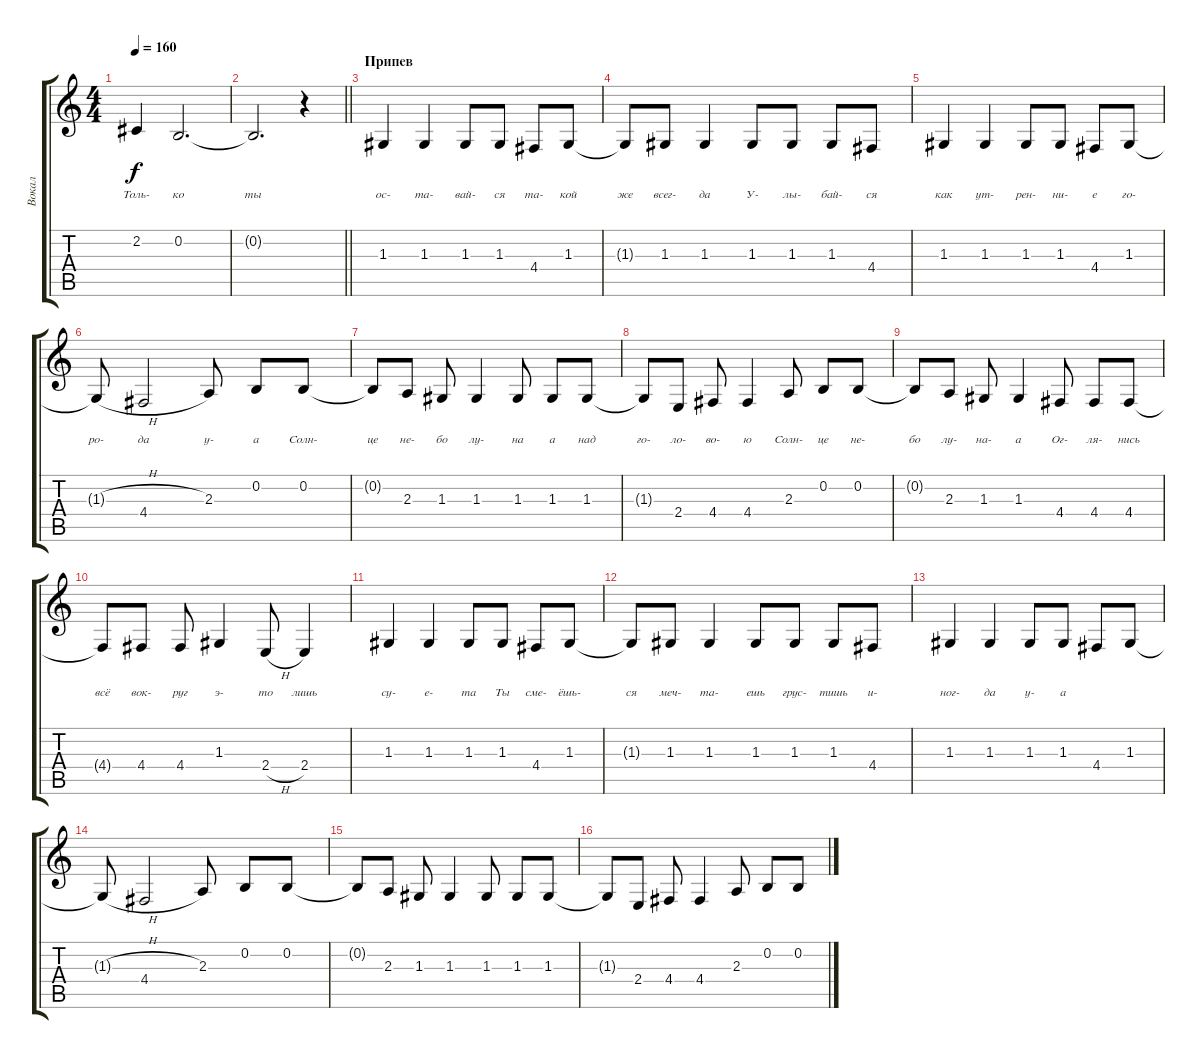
\track ("Вокал" "Вокал") {instrument lead2sawtooth}
\staff {score tabs}
\tuning (E4 B3 G3 D3 A2 E2) {hide}
\ts (4 4)
\tempo 160
\clef g2
\ks c
2.2{t}.4{lyrics (0 "") lyrics (1 "Толь-") lyrics (2 "") lyrics (3 "") lyrics (4 "") dy f} 0.2.2{d lyrics (0 "") lyrics (1 "ко") lyrics (2 "") lyrics (3 "") lyrics (4 "")} |
\barLineRight lightlight
0.2{t}.2{d lyrics (0 "") lyrics (1 "ты") lyrics (2 "") lyrics (3 "") lyrics (4 "")} r.4 |
\section ("" "Припев")
1.3.4{lyrics (0 "") lyrics (1 "ос-") lyrics (2 "") lyrics (3 "") lyrics (4 "")} 1.3.4{lyrics (0 "") lyrics (1 "та-") lyrics (2 "") lyrics (3 "") lyrics (4 "")} 1.3.8{lyrics (0 "") lyrics (1 "вай-") lyrics (2 "") lyrics (3 "") lyrics (4 "")} 1.3.8{lyrics (0 "") lyrics (1 "ся") lyrics (2 "") lyrics (3 "") lyrics (4 "")} 4.4.8{lyrics (0 "") lyrics (1 "та-") lyrics (2 "") lyrics (3 "") lyrics (4 "")} 1.3.8{lyrics (0 "") lyrics (1 "кой") lyrics (2 "") lyrics (3 "") lyrics (4 "")} |
1.3{t}.8{lyrics (0 "") lyrics (1 "же") lyrics (2 "") lyrics (3 "") lyrics (4 "")} 1.3.8{lyrics (0 "") lyrics (1 "всег-") lyrics (2 "") lyrics (3 "") lyrics (4 "")} 1.3.4{lyrics (0 "") lyrics (1 "да") lyrics (2 "") lyrics (3 "") lyrics (4 "")} 1.3.8{lyrics (0 "") lyrics (1 "У-") lyrics (2 "") lyrics (3 "") lyrics (4 "")} 1.3.8{lyrics (0 "") lyrics (1 "лы-") lyrics (2 "") lyrics (3 "") lyrics (4 "")} 1.3.8{lyrics (0 "") lyrics (1 "бай-") lyrics (2 "") lyrics (3 "") lyrics (4 "")} 4.4.8{lyrics (0 "") lyrics (1 "ся") lyrics (2 "") lyrics (3 "") lyrics (4 "")} |
1.3.4{lyrics (0 "") lyrics (1 "как") lyrics (2 "") lyrics (3 "") lyrics (4 "")} 1.3.4{lyrics (0 "") lyrics (1 "ут-") lyrics (2 "") lyrics (3 "") lyrics (4 "")} 1.3.8{lyrics (0 "") lyrics (1 "рен-") lyrics (2 "") lyrics (3 "") lyrics (4 "")} 1.3.8{lyrics (0 "") lyrics (1 "ни-") lyrics (2 "") lyrics (3 "") lyrics (4 "")} 4.4.8{lyrics (0 "") lyrics (1 "е") lyrics (2 "") lyrics (3 "") lyrics (4 "")} 1.3.8{lyrics (0 "") lyrics (1 "го-") lyrics (2 "") lyrics (3 "") lyrics (4 "")} |
1.3{h t}.8{lyrics (0 "") lyrics (1 "ро-") lyrics (2 "") lyrics (3 "") lyrics (4 "")} 4.4.2{lyrics (0 "") lyrics (1 "да") lyrics (2 "") lyrics (3 "") lyrics (4 "")} 2.3.8{lyrics (0 "") lyrics (1 "у-") lyrics (2 "") lyrics (3 "") lyrics (4 "")} 0.2.8{lyrics (0 "") lyrics (1 "а") lyrics (2 "") lyrics (3 "") lyrics (4 "")} 0.2.8{lyrics (0 "") lyrics (1 "Солн-") lyrics (2 "") lyrics (3 "") lyrics (4 "")} |
0.2{t}.8{lyrics (0 "") lyrics (1 "це") lyrics (2 "") lyrics (3 "") lyrics (4 "")} 2.3.8{lyrics (0 "") lyrics (1 "не-") lyrics (2 "") lyrics (3 "") lyrics (4 "")} 1.3.8{lyrics (0 "") lyrics (1 "бо") lyrics (2 "") lyrics (3 "") lyrics (4 "")} 1.3.4{lyrics (0 "") lyrics (1 "лу-") lyrics (2 "") lyrics (3 "") lyrics (4 "")} 1.3.8{lyrics (0 "") lyrics (1 "на") lyrics (2 "") lyrics (3 "") lyrics (4 "")} 1.3.8{lyrics (0 "") lyrics (1 "а") lyrics (2 "") lyrics (3 "") lyrics (4 "")} 1.3.8{lyrics (0 "") lyrics (1 "над") lyrics (2 "") lyrics (3 "") lyrics (4 "")} |
1.3{t}.8{lyrics (0 "") lyrics (1 "го-") lyrics (2 "") lyrics (3 "") lyrics (4 "")} 2.4.8{lyrics (0 "") lyrics (1 "ло-") lyrics (2 "") lyrics (3 "") lyrics (4 "")} 4.4.8{lyrics (0 "") lyrics (1 "во-") lyrics (2 "") lyrics (3 "") lyrics (4 "")} 4.4.4{lyrics (0 "") lyrics (1 "ю") lyrics (2 "") lyrics (3 "") lyrics (4 "")} 2.3.8{lyrics (0 "") lyrics (1 "Солн-") lyrics (2 "") lyrics (3 "") lyrics (4 "")} 0.2.8{lyrics (0 "") lyrics (1 "це") lyrics (2 "") lyrics (3 "") lyrics (4 "")} 0.2.8{lyrics (0 "") lyrics (1 "не-") lyrics (2 "") lyrics (3 "") lyrics (4 "")} |
0.2{t}.8{lyrics (0 "") lyrics (1 "бо") lyrics (2 "") lyrics (3 "") lyrics (4 "")} 2.3.8{lyrics (0 "") lyrics (1 "лу-") lyrics (2 "") lyrics (3 "") lyrics (4 "")} 1.3.8{lyrics (0 "") lyrics (1 "на-") lyrics (2 "") lyrics (3 "") lyrics (4 "")} 1.3.4{lyrics (0 "") lyrics (1 "а") lyrics (2 "") lyrics (3 "") lyrics (4 "")} 4.4.8{lyrics (0 "") lyrics (1 "Ог-") lyrics (2 "") lyrics (3 "") lyrics (4 "")} 4.4.8{lyrics (0 "") lyrics (1 "ля-") lyrics (2 "") lyrics (3 "") lyrics (4 "")} 4.4.8{lyrics (0 "") lyrics (1 "нись") lyrics (2 "") lyrics (3 "") lyrics (4 "")} |
4.4{t}.8{lyrics (0 "") lyrics (1 "всё") lyrics (2 "") lyrics (3 "") lyrics (4 "")} 4.4.8{lyrics (0 "") lyrics (1 "вок-") lyrics (2 "") lyrics (3 "") lyrics (4 "")} 4.4.8{lyrics (0 "") lyrics (1 "руг") lyrics (2 "") lyrics (3 "") lyrics (4 "")} 1.3.4{lyrics (0 "") lyrics (1 "э-") lyrics (2 "") lyrics (3 "") lyrics (4 "")} 2.4{h}.8{lyrics (0 "") lyrics (1 "то") lyrics (2 "") lyrics (3 "") lyrics (4 "")} 2.4.4{lyrics (0 "") lyrics (1 "лишь") lyrics (2 "") lyrics (3 "") lyrics (4 "")} |
1.3.4{lyrics (0 "") lyrics (1 "су-") lyrics (2 "") lyrics (3 "") lyrics (4 "")} 1.3.4{lyrics (0 "") lyrics (1 "е-") lyrics (2 "") lyrics (3 "") lyrics (4 "")} 1.3.8{lyrics (0 "") lyrics (1 "та") lyrics (2 "") lyrics (3 "") lyrics (4 "")} 1.3.8{lyrics (0 "") lyrics (1 "Ты") lyrics (2 "") lyrics (3 "") lyrics (4 "")} 4.4.8{lyrics (0 "") lyrics (1 "сме-") lyrics (2 "") lyrics (3 "") lyrics (4 "")} 1.3.8{lyrics (0 "") lyrics (1 "ёшь-") lyrics (2 "") lyrics (3 "") lyrics (4 "")} |
1.3{t}.8{lyrics (0 "") lyrics (1 "ся") lyrics (2 "") lyrics (3 "") lyrics (4 "")} 1.3.8{lyrics (0 "") lyrics (1 "меч-") lyrics (2 "") lyrics (3 "") lyrics (4 "")} 1.3.4{lyrics (0 "") lyrics (1 "та-") lyrics (2 "") lyrics (3 "") lyrics (4 "")} 1.3.8{lyrics (0 "") lyrics (1 "ешь") lyrics (2 "") lyrics (3 "") lyrics (4 "")} 1.3.8{lyrics (0 "") lyrics (1 "грус-") lyrics (2 "") lyrics (3 "") lyrics (4 "")} 1.3.8{lyrics (0 "") lyrics (1 "тишь") lyrics (2 "") lyrics (3 "") lyrics (4 "")} 4.4.8{lyrics (0 "") lyrics (1 "и-") lyrics (2 "") lyrics (3 "") lyrics (4 "")} |
1.3.4{lyrics (0 "") lyrics (1 "ног-") lyrics (2 "") lyrics (3 "") lyrics (4 "")} 1.3.4{lyrics (0 "") lyrics (1 "да") lyrics (2 "") lyrics (3 "") lyrics (4 "")} 1.3.8{lyrics (0 "") lyrics (1 "у-") lyrics (2 "") lyrics (3 "") lyrics (4 "")} 1.3.8{lyrics (0 "") lyrics (1 "а") lyrics (2 "") lyrics (3 "") lyrics (4 "")} 4.4.8 1.3.8 |
1.3{h t}.8 4.4.2 2.3.8 0.2.8 0.2.8 |
0.2{t}.8 2.3.8 1.3.8 1.3.4 1.3.8 1.3.8 1.3.8 |
1.3{t}.8 2.4.8 4.4.8 4.4.4 2.3.8 0.2.8 0.2.8
